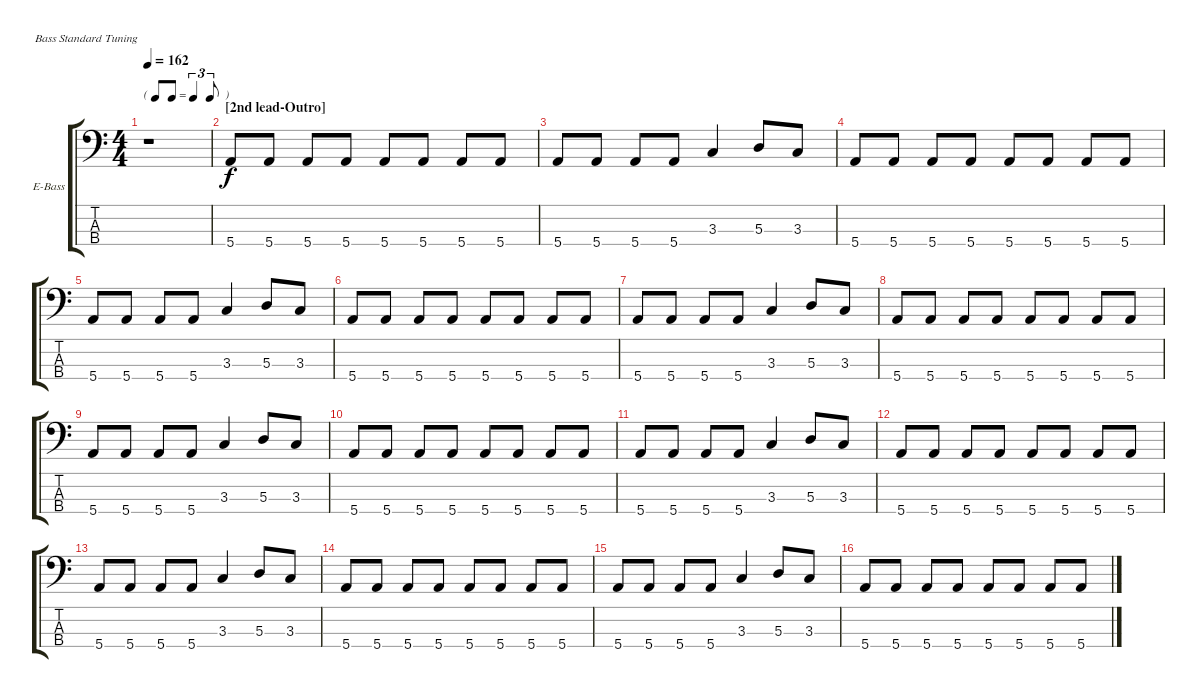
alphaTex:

\bracketExtendMode groupsimilarinstruments
\firstSystemTrackNameOrientation horizontal
\otherSystemsTrackNameOrientation horizontal
\track ("Electric Bass" "E-Bass") {instrument electricbassfinger}
\staff {score tabs}
\tuning (G2 D2 A1 E1)
\ts (4 4)
\tf triplet8th
\tempo 162
\clef f4
\ks c
r.1{dy f} |
\section ("" "[2nd lead-Outro]")
5.4.8 5.4.8 5.4.8 5.4.8 5.4.8 5.4.8 5.4.8 5.4.8 |
5.4.8 5.4.8 5.4.8 5.4.8 3.3.4 5.3.8 3.3.8 |
5.4.8 5.4.8 5.4.8 5.4.8 5.4.8 5.4.8 5.4.8 5.4.8 |
5.4.8 5.4.8 5.4.8 5.4.8 3.3.4 5.3.8 3.3.8 |
5.4.8 5.4.8 5.4.8 5.4.8 5.4.8 5.4.8 5.4.8 5.4.8 |
5.4.8 5.4.8 5.4.8 5.4.8 3.3.4 5.3.8 3.3.8 |
5.4.8 5.4.8 5.4.8 5.4.8 5.4.8 5.4.8 5.4.8 5.4.8 |
5.4.8 5.4.8 5.4.8 5.4.8 3.3.4 5.3.8 3.3.8 |
5.4.8 5.4.8 5.4.8 5.4.8 5.4.8 5.4.8 5.4.8 5.4.8 |
5.4.8 5.4.8 5.4.8 5.4.8 3.3.4 5.3.8 3.3.8 |
5.4.8 5.4.8 5.4.8 5.4.8 5.4.8 5.4.8 5.4.8 5.4.8 |
5.4.8 5.4.8 5.4.8 5.4.8 3.3.4 5.3.8 3.3.8 |
5.4.8 5.4.8 5.4.8 5.4.8 5.4.8 5.4.8 5.4.8 5.4.8 |
5.4.8 5.4.8 5.4.8 5.4.8 3.3.4 5.3.8 3.3.8 |
5.4.8 5.4.8 5.4.8 5.4.8 5.4.8 5.4.8 5.4.8 5.4.8
